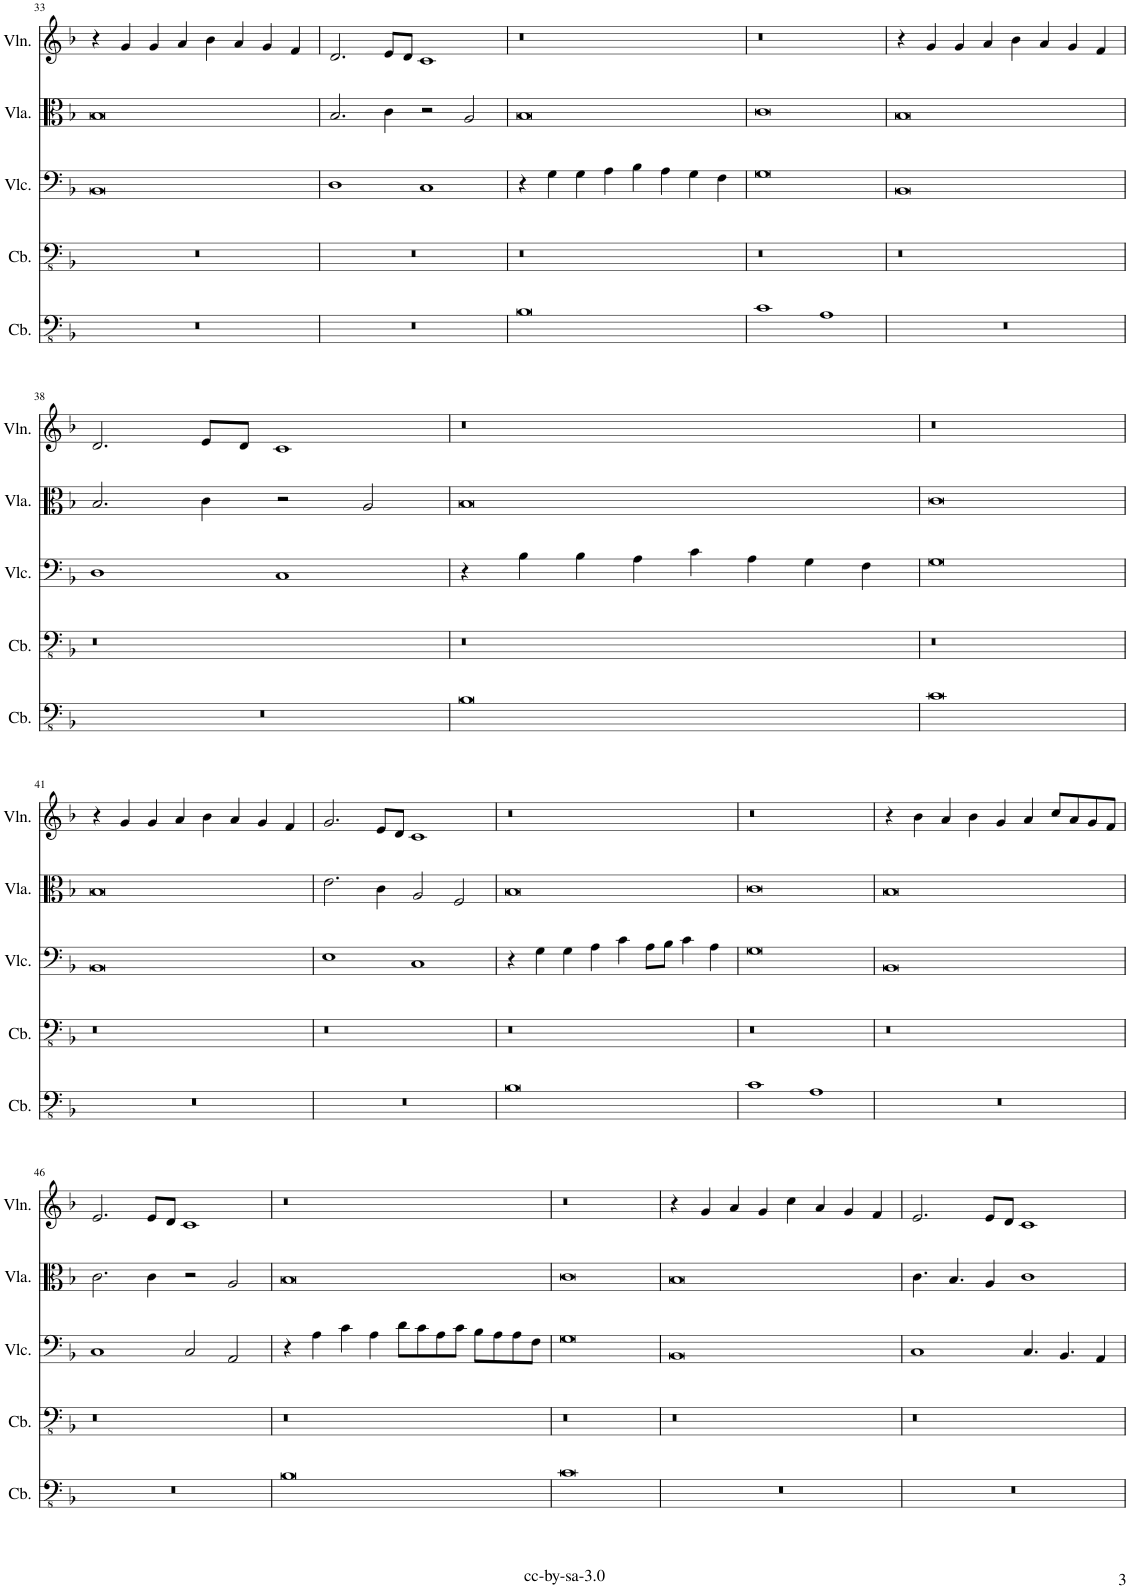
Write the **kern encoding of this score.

**kern	**kern	**kern	**kern	**kern
*part5	*part4	*part3	*part2	*part1
*staff5	*staff4	*staff3	*staff2	*staff1
*I"Contrabass	*I"Double Bass	*I"Violoncello	*I"Viola	*I"Violin
*I'Cb.	*	*I'Vlc.	*I'Vla.	*I'Vln.
!!LO:PB:g=z
*clefFv4	*clefFv4	*clefF4	*clefC3	*clefG2
*Trd7c12	*Trd7c12	*	*	*
*k[b-]	*k[b-]	*k[b-]	*k[b-]	*k[b-]
*M8/4	*M8/4	*M8/4	*M8/4	*M8/4
=33	=33	=33	=33	=33
0r	0r	0BB-	0B-	4r
.	.	.	.	4g/
.	.	.	.	4g/
.	.	.	.	4a/
.	.	.	.	4b-\
.	.	.	.	4a/
.	.	.	.	4g/
.	.	.	.	4f/
=34	=34	=34	=34	=34
0r	0r	1D	2.B-/	2.d/
.	.	.	4c\	8e/L
.	.	.	.	8d/J
.	.	1C	2r	1c
.	.	.	2A/	.
=35	=35	=35	=35	=35
0BB-	0r	4r	0B-	0r
.	.	4G\	.	.
.	.	4G\	.	.
.	.	4A\	.	.
.	.	4B-\	.	.
.	.	4A\	.	.
.	.	4G\	.	.
.	.	4F\	.	.
=36	=36	=36	=36	=36
1C	0r	0G	0c	0r
1AA	.	.	.	.
=37	=37	=37	=37	=37
0r	0r	0BB-	0B-	4r
.	.	.	.	4g/
.	.	.	.	4g/
.	.	.	.	4a/
.	.	.	.	4b-\
.	.	.	.	4a/
.	.	.	.	4g/
.	.	.	.	4f/
!!LO:LB:g=z
=38	=38	=38	=38	=38
0r	0r	1D	2.B-/	2.d/
.	.	.	4c\	8e/L
.	.	.	.	8d/J
.	.	1C	2r	1c
.	.	.	2A/	.
=39	=39	=39	=39	=39
0BB-	0r	4r	0B-	0r
.	.	4B-\	.	.
.	.	4B-\	.	.
.	.	4A\	.	.
.	.	4c\	.	.
.	.	4A\	.	.
.	.	4G\	.	.
.	.	4F\	.	.
=40	=40	=40	=40	=40
0C	0r	0G	0c	0r
!!LO:LB:g=z
=41	=41	=41	=41	=41
0r	0r	0BB-	0B-	4r
.	.	.	.	4g/
.	.	.	.	4g/
.	.	.	.	4a/
.	.	.	.	4b-\
.	.	.	.	4a/
.	.	.	.	4g/
.	.	.	.	4f/
=42	=42	=42	=42	=42
0r	0r	1E	2.e\	2.g/
.	.	.	4c\	8e/L
.	.	.	.	8d/J
.	.	1C	2A/	1c
.	.	.	2F/	.
=43	=43	=43	=43	=43
0BB-	0r	4r	0B-	0r
.	.	4G\	.	.
.	.	4G\	.	.
.	.	4A\	.	.
.	.	4c\	.	.
.	.	8A\L	.	.
.	.	8B-\J	.	.
.	.	4c\	.	.
.	.	4A\	.	.
=44	=44	=44	=44	=44
1C	0r	0G	0c	0r
1AA	.	.	.	.
=45	=45	=45	=45	=45
0r	0r	0BB-	0B-	4r
.	.	.	.	4b-\
.	.	.	.	4a/
.	.	.	.	4b-\
.	.	.	.	4g/
.	.	.	.	4a/
.	.	.	.	8cc/L
.	.	.	.	8a/
.	.	.	.	8g/
.	.	.	.	8f/J
!!LO:LB:g=z
=46	=46	=46	=46	=46
0r	0r	1C	2.c\	2.e/
.	.	.	4c\	8e/L
.	.	.	.	8d/J
.	.	2C/	2r	1c
.	.	2AA/	2A/	.
=47	=47	=47	=47	=47
0BB-	0r	4r	0B-	0r
.	.	4A\	.	.
.	.	4c\	.	.
.	.	4A\	.	.
.	.	8d\L	.	.
.	.	8c\	.	.
.	.	8A\	.	.
.	.	8c\J	.	.
.	.	8B-\L	.	.
.	.	8A\	.	.
.	.	8A\	.	.
.	.	8F\J	.	.
=48	=48	=48	=48	=48
0C	0r	0G	0c	0r
=49	=49	=49	=49	=49
0r	0r	0BB-	0B-	4r
.	.	.	.	4g/
.	.	.	.	4a/
.	.	.	.	4g/
.	.	.	.	4cc\
.	.	.	.	4a/
.	.	.	.	4g/
.	.	.	.	4f/
=50	=50	=50	=50	=50
0r	0r	1C	4.c\	2.e/
.	.	.	4.B-/	.
.	.	.	4A/	8e/L
.	.	.	.	8d/J
.	.	4.C/	1c	1c
.	.	4.BB-/	.	.
.	.	4AA/	.	.
=	=	=	=	=
*-	*-	*-	*-	*-
